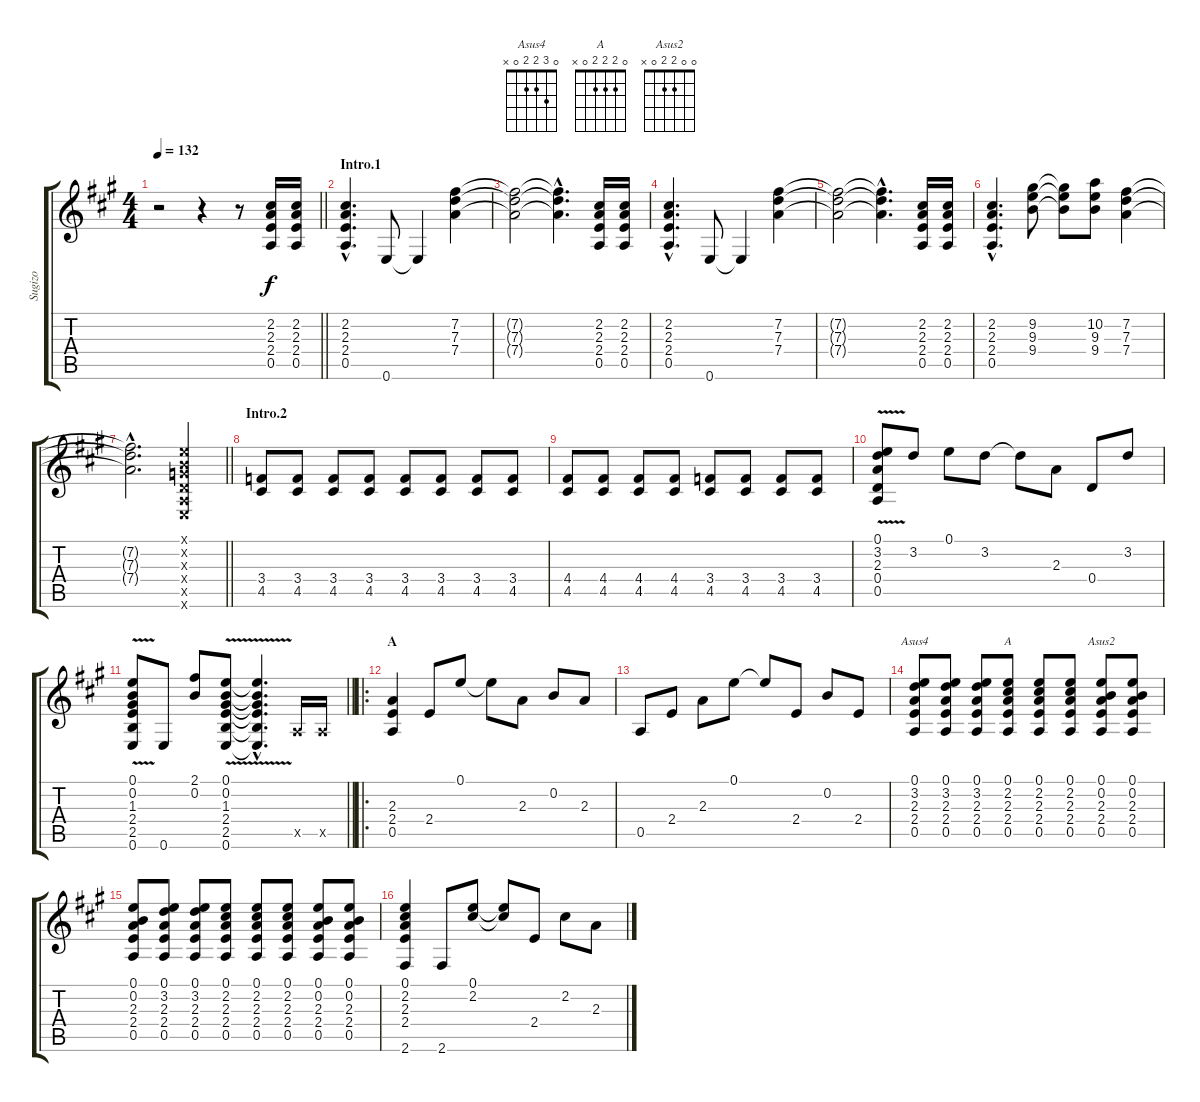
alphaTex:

\track ("Sugizo" "Sugizo") {instrument distortionguitar}
\staff {score tabs}
\tuning (E4 B3 G3 D3 A2 E2) {hide}
\chord ("Asus4" 0 3 2 2 0 x)
\chord ("A" 0 2 2 2 0 x)
\chord ("Asus2" 0 0 2 2 0 x)
\ts (4 4)
\tempo 132
\clef g2
\barLineRight lightlight
\ks a
r.2{dy f instrument distortionguitar} r.4 r.8 (2.2 2.3 2.4 0.5).16 (2.2 2.3 2.4 0.5).16 |
\section ("" "Intro.1")
(2.2{hac} 2.3{hac} 2.4{hac} 0.5{hac}).4{d} 0.6.8 0.6{t}.4 (7.2 7.3 7.4).4 |
(7.2{t} 7.3{t} 7.4{t}).2 (7.2{hac t} 7.3{hac t} 7.4{hac t}).4{d} (2.2 2.3 2.4 0.5).16 (2.2 2.3 2.4 0.5).16 |
(2.2{hac} 2.3{hac} 2.4{hac} 0.5{hac}).4{d} 0.6.8 0.6{t}.4 (7.2 7.3 7.4).4 |
(7.2{t} 7.3{t} 7.4{t}).2 (7.2{hac t} 7.3{hac t} 7.4{hac t}).4{d} (2.2 2.3 2.4 0.5).16 (2.2 2.3 2.4 0.5).16 |
(2.2{hac} 2.3{hac} 2.4{hac} 0.5{hac}).4{d} (9.2 9.3 9.4).8 (9.2{t} 9.3{t} 9.4{t}).8 (10.2 9.3 9.4).8 (7.2 7.3 7.4).4 |
\barLineRight lightlight
(7.2{hac t} 7.3{hac t} 7.4{hac t}).2{d} (0.1{x} 0.2{x} 0.3{x} 0.4{x} 0.5{x} 0.6{x}).4 |
\section ("" "Intro.2")
(3.4 4.5).8 (3.4 4.5).8 (3.4 4.5).8 (3.4 4.5).8 (3.4 4.5).8 (3.4 4.5).8 (3.4 4.5).8 (3.4 4.5).8 |
(4.4 4.5).8 (4.4 4.5).8 (4.4 4.5).8 (4.4 4.5).8 (3.4 4.5).8 (3.4 4.5).8 (3.4 4.5).8 (3.4 4.5).8 |
(0.1{v} 3.2 2.3 0.4 0.5).8 3.2.8 0.1.8 3.2.8 3.2{t}.8 2.3.8 0.4.8 3.2.8 |
\barLineRight lightlight
(0.1 0.2 1.3 2.4 2.5 0.6{v}).8 0.6.8 (2.1 0.2).8 (0.1 0.2 1.3 2.4 2.5 0.6{v}).8 (0.1{hac t} 0.2{hac t} 1.3{hac t} 2.4{hac t} 2.5{hac t} 0.6{hac t}).4{d} 0.5{x}.16 0.5{x}.16 |
\ro
\section ("" "A")
(2.3 2.4 0.5).4 2.4.8 0.1.8 0.1{t}.8 2.3.8 0.2.8 2.3.8 |
0.5.8 2.4.8 2.3.8 0.1.8 0.1{t}.8 2.4.8 0.2.8 2.4.8 |
(0.1 3.2 2.3 2.4 0.5).8{ch "Asus4"} (0.1 3.2 2.3 2.4 0.5).8 (0.1 3.2 2.3 2.4 0.5).8 (0.1 2.2 2.3 2.4 0.5).8{ch "A"} (0.1 2.2 2.3 2.4 0.5).8 (0.1 2.2 2.3 2.4 0.5).8 (0.1 0.2 2.3 2.4 0.5).8{ch "Asus2"} (0.1 0.2 2.3 2.4 0.5).8 |
(0.1 0.2 2.3 2.4 0.5).8 (0.1 3.2 2.3 2.4 0.5).8 (0.1 3.2 2.3 2.4 0.5).8 (0.1 2.2 2.3 2.4 0.5).8 (0.1 2.2 2.3 2.4 0.5).8 (0.1 2.2 2.3 2.4 0.5).8 (0.1 0.2 2.3 2.4 0.5).8 (0.1 0.2 2.3 2.4 0.5).8 |
(0.1 2.2 2.3 2.4 2.6).4 2.6.8 (0.1 2.2).8 (0.1{t} 2.2{t}).8 2.4.8 2.2.8 2.3.8
